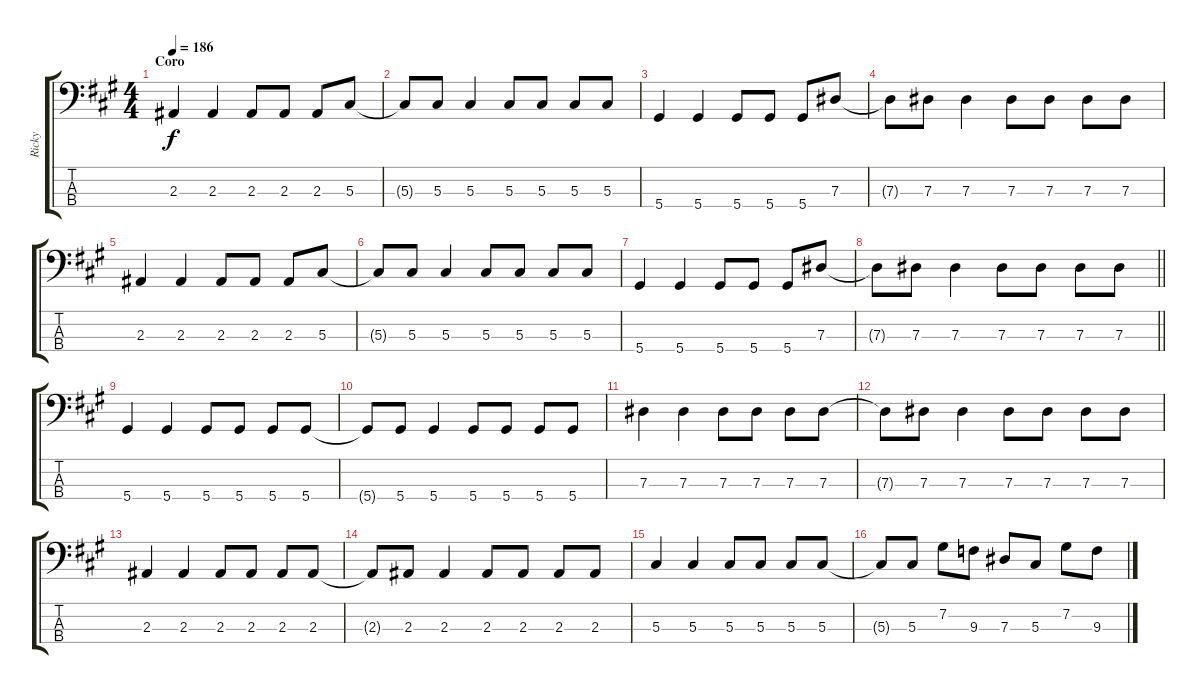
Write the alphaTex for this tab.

\track ("Ricky" "Ricky") {instrument electricbasspick}
\staff {score tabs}
\tuning (Gb2 Db2 Ab1 Eb1) {hide}
\ts (4 4)
\section ("" "Coro")
\tempo 186
\clef f4
\ks a
2.3.4{dy f} 2.3.4 2.3.8 2.3.8 2.3.8 5.3.8 |
5.3{t}.8 5.3.8 5.3.4 5.3.8 5.3.8 5.3.8 5.3.8 |
5.4.4 5.4.4 5.4.8 5.4.8 5.4.8 7.3.8 |
7.3{t}.8 7.3.8 7.3.4 7.3.8 7.3.8 7.3.8 7.3.8 |
2.3.4 2.3.4 2.3.8 2.3.8 2.3.8 5.3.8 |
5.3{t}.8 5.3.8 5.3.4 5.3.8 5.3.8 5.3.8 5.3.8 |
5.4.4 5.4.4 5.4.8 5.4.8 5.4.8 7.3.8 |
\barLineRight lightlight
7.3{t}.8 7.3.8 7.3.4 7.3.8 7.3.8 7.3.8 7.3.8 |
5.4.4 5.4.4 5.4.8 5.4.8 5.4.8 5.4.8 |
5.4{t}.8 5.4.8 5.4.4 5.4.8 5.4.8 5.4.8 5.4.8 |
7.3.4 7.3.4 7.3.8 7.3.8 7.3.8 7.3.8 |
7.3{t}.8 7.3.8 7.3.4 7.3.8 7.3.8 7.3.8 7.3.8 |
2.3.4 2.3.4 2.3.8 2.3.8 2.3.8 2.3.8 |
2.3{t}.8 2.3.8 2.3.4 2.3.8 2.3.8 2.3.8 2.3.8 |
5.3.4 5.3.4 5.3.8 5.3.8 5.3.8 5.3.8 |
5.3{t}.8 5.3.8 7.2.8 9.3.8 7.3.8 5.3.8 7.2.8 9.3.8
